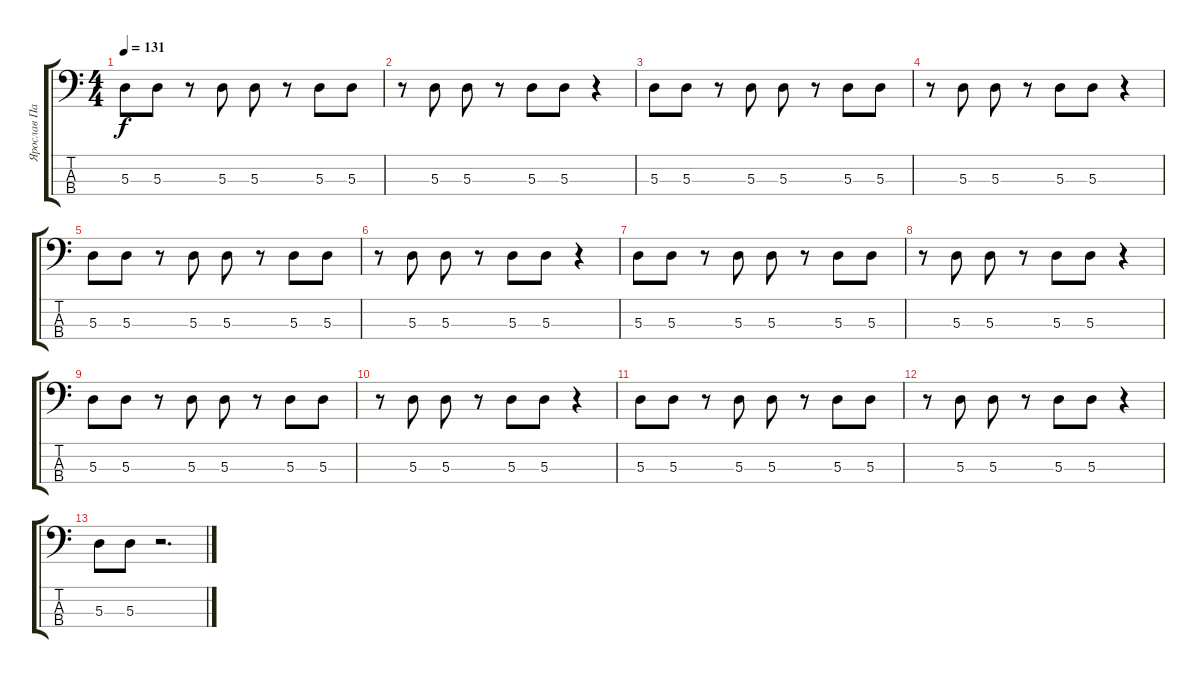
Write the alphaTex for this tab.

\track ("Ярослав Пастухов" "Ярослав Па") {instrument electricbassfinger}
\staff {score tabs}
\tuning (G2 D2 A1 E1) {hide}
\ts (4 4)
\tempo 131
\clef f4
\ks c
5.3.8{dy f} 5.3.8 r.8 5.3.8 5.3.8 r.8 5.3.8 5.3.8 |
r.8 5.3.8 5.3.8 r.8 5.3.8 5.3.8 r.4 |
5.3.8 5.3.8 r.8 5.3.8 5.3.8 r.8 5.3.8 5.3.8 |
r.8 5.3.8 5.3.8 r.8 5.3.8 5.3.8 r.4 |
5.3.8 5.3.8 r.8 5.3.8 5.3.8 r.8 5.3.8 5.3.8 |
r.8 5.3.8 5.3.8 r.8 5.3.8 5.3.8 r.4 |
5.3.8 5.3.8 r.8 5.3.8 5.3.8 r.8 5.3.8 5.3.8 |
r.8 5.3.8 5.3.8 r.8 5.3.8 5.3.8 r.4 |
5.3.8 5.3.8 r.8 5.3.8 5.3.8 r.8 5.3.8 5.3.8 |
r.8 5.3.8 5.3.8 r.8 5.3.8 5.3.8 r.4 |
5.3.8 5.3.8 r.8 5.3.8 5.3.8 r.8 5.3.8 5.3.8 |
r.8 5.3.8 5.3.8 r.8 5.3.8 5.3.8 r.4 |
5.3.8 5.3.8 r.2{d}
